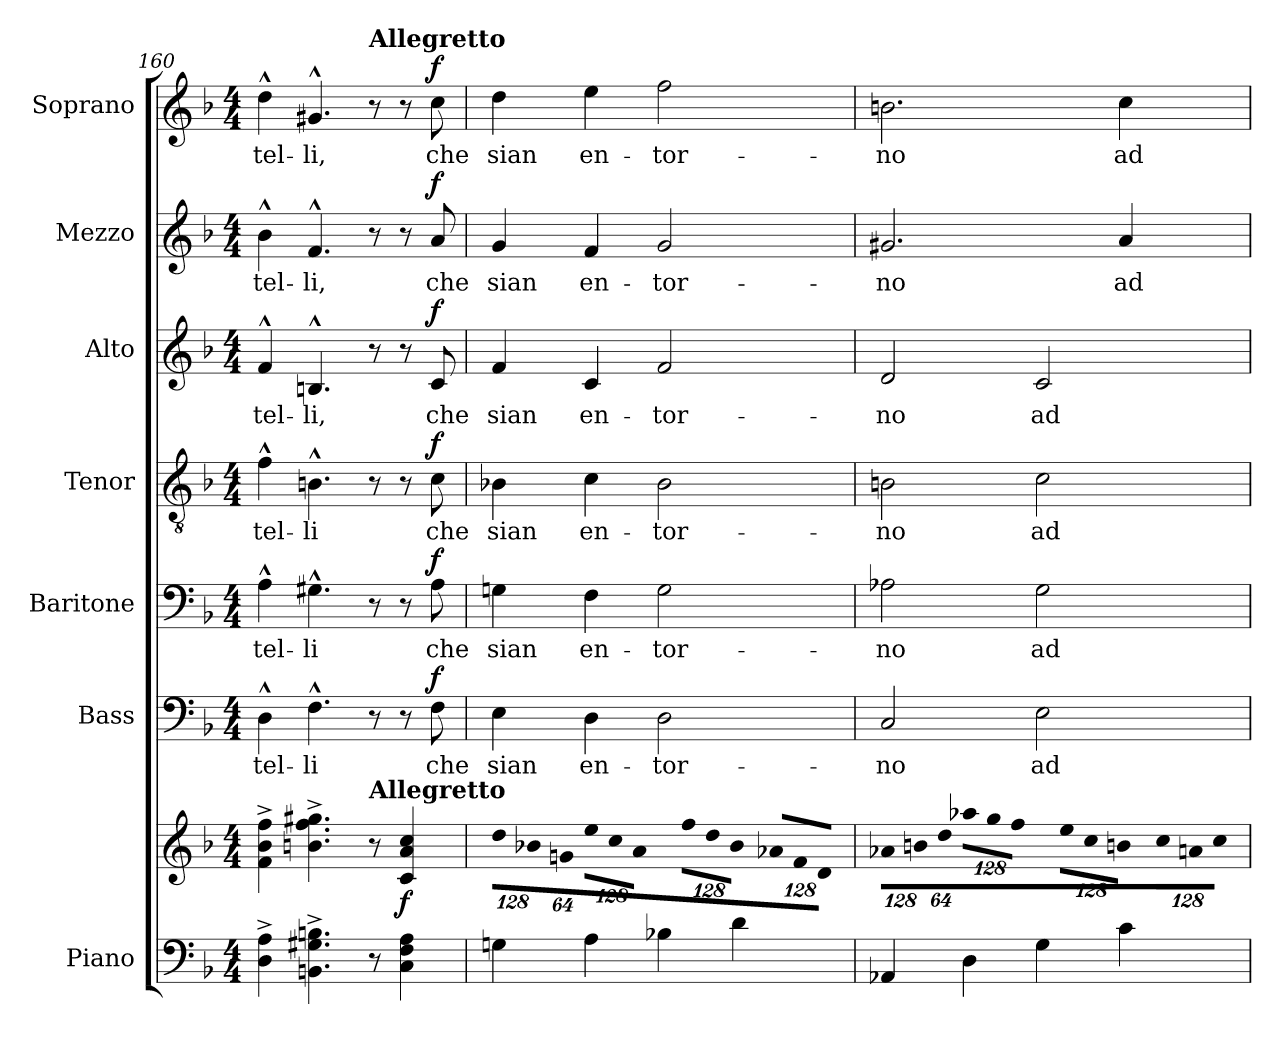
**kern	**kern	**dynam	**kern	**text	**dynam	**kern	**text	**dynam	**kern	**text	**dynam	**kern	**text	**dynam	**kern	**text	**dynam	**kern	**text	**dynam
*part7	*part7	*part7	*part6	*part6	*part6	*part5	*part5	*part5	*part4	*part4	*part4	*part3	*part3	*part3	*part2	*part2	*part2	*part1	*part1	*part1
*staff8	*staff7	*staff7/8	*staff6	*staff6	*staff6	*staff5	*staff5	*staff5	*staff4	*staff4	*staff4	*staff3	*staff3	*staff3	*staff2	*staff2	*staff2	*staff1	*staff1	*staff1
*I"Piano	*	*	*I"Bass	*	*	*I"Baritone	*	*	*I"Tenor	*	*	*I"Alto	*	*	*I"Mezzo	*	*	*I"Soprano	*	*
*I'Pno.	*	*	*I'B.	*	*	*I'Bar.	*	*	*I'T.	*	*	*I'A.	*	*	*I'M.	*	*	*I'S.	*	*
!!LO:LB:g=z
*clefF4	*clefG2	*	*clefF4	*	*	*clefF4	*	*	*clefGv2	*	*	*clefG2	*	*	*clefG2	*	*	*clefG2	*	*
*	*	*	*	*	*	*	*	*	*ITrd7c12	*	*	*	*	*	*	*	*	*	*	*
*k[b-]	*k[b-]	*	*k[b-]	*	*	*k[b-]	*	*	*k[b-]	*	*	*k[b-]	*	*	*k[b-]	*	*	*k[b-]	*	*
*F:	*F:	*	*F:	*	*	*F:	*	*	*F:	*	*	*F:	*	*	*F:	*	*	*F:	*	*
*M4/4	*M4/4	*	*M4/4	*	*	*M4/4	*	*	*M4/4	*	*	*M4/4	*	*	*M4/4	*	*	*M4/4	*	*
=160	=160	=160	=160	=160	=160	=160	=160	=160	=160	=160	=160	=160	=160	=160	=160	=160	=160	=160	=160	=160
!	!	!	!	!LO:LY:b:color=#000000	!	!	!	!	!	!	!	!	!	!	!	!	!	!	!	!
!	!	!	!	!	!	!	!LO:LY:b:color=#000000	!	!	!	!	!	!	!	!	!	!	!	!	!
!	!	!	!	!	!	!	!	!	!	!LO:LY:b:color=#000000	!	!	!	!	!	!	!	!	!	!
!	!	!	!	!	!	!	!	!	!	!	!	!	!LO:LY:b:color=#000000	!	!	!	!	!	!	!
!	!	!	!	!	!	!	!	!	!	!	!	!	!	!	!	!LO:LY:b:color=#000000	!	!	!	!
!	!	!	!	!	!	!	!	!	!	!	!	!	!	!	!	!	!	!	!LO:LY:b:color=#000000	!
4Di\^ 4Ai^	4fi\^ 4b-i^ 4ffi^	.	4D^^i\	-tel-	.	4A^^i\	-tel-	.	4F^^i\	-tel-	.	4f^^i/	-tel-	.	4b-^^i\	-tel-	.	4dd^^i\	-tel-	.
!	!	!	!	!LO:LY:b:color=#000000	!	!	!	!	!	!	!	!	!	!	!	!	!	!	!	!
!	!	!	!	!	!	!	!LO:LY:b:color=#000000	!	!	!	!	!	!	!	!	!	!	!	!	!
!	!	!	!	!	!	!	!	!	!	!LO:LY:b:color=#000000	!	!	!	!	!	!	!	!	!	!
!	!	!	!	!	!	!	!	!	!	!	!	!	!LO:LY:b:color=#000000	!	!	!	!	!	!	!
!	!	!	!	!	!	!	!	!	!	!	!	!	!	!	!	!LO:LY:b:color=#000000	!	!	!	!
!	!	!	!	!	!	!	!	!	!	!	!	!	!	!	!	!	!	!	!LO:LY:b:color=#000000	!
4.BBni\^ 4.G#Xi^ 4.Bni^	4.bni\^ 4.ffi^ 4.gg#Xi^	.	4.F^^i\	-li	.	4.G#X^^i\	-li	.	4.BBn^^i\	-li	.	4.Bn^^i/	-li,	.	4.f^^i/	-li,	.	4.g#X^^i/	-li,	.
*	*MM100	*	*	*	*	*	*	*	*	*	*	*	*	*	*	*	*	*MM100	*	*
!	!	!	!	!	!	!	!	!	!	!	!	!	!	!	!	!	!	!LO:TX:a:B:t=Allegretto	!	!
!	!LO:TX:a:B:t=Allegretto	!	!	!	!	!	!	!	!	!	!	!	!	!	!	!	!	!	!	!
8r	8r	.	8r	.	.	8r	.	.	8r	.	.	8r	.	.	8r	.	.	8r	.	.
4Ci\ 4Fi 4Ai	4ci/ 4ai 4cci	f	8r	.	.	8r	.	.	8r	.	.	8r	.	.	8r	.	.	8r	.	.
!	!	!	!	!LO:LY:b:color=#000000	!	!	!	!	!	!	!	!	!	!	!	!	!	!	!	!
!	!	!	!	!	!	!	!LO:LY:b:color=#000000	!	!	!	!	!	!	!	!	!	!	!	!	!
!	!	!	!	!	!	!	!	!	!	!LO:LY:b:color=#000000	!	!	!	!	!	!	!	!	!	!
!	!	!	!	!	!	!	!	!	!	!	!	!	!LO:LY:b:color=#000000	!	!	!	!	!	!	!
!	!	!	!	!	!	!	!	!	!	!	!	!	!	!	!	!LO:LY:b:color=#000000	!	!	!	!
!	!	!	!	!	!	!	!	!	!	!	!	!	!	!	!	!	!	!	!LO:LY:b:color=#000000	!
.	.	.	8Fi\	che	f	8Ai\	che	f	8Ci\	che	f	8ci/	che	f	8ai/	che	f	8cci\	che	f
=161	=161	=161	=161	=161	=161	=161	=161	=161	=161	=161	=161	=161	=161	=161	=161	=161	=161	=161	=161	=161
*	*Xbrackettup	*	*	*	*	*	*	*	*	*	*	*	*	*	*	*	*	*	*	*
!	!LO:N:vis=8	!	!	!	!	!	!	!	!	!	!	!	!	!	!	!	!	!	!	!
!	!	!	!	!LO:LY:b:color=#000000	!	!	!	!	!	!	!	!	!	!	!	!	!	!	!	!
!	!	!	!	!	!	!	!LO:LY:b:color=#000000	!	!	!	!	!	!	!	!	!	!	!	!	!
!	!	!	!	!	!	!	!	!	!	!LO:LY:b:color=#000000	!	!	!	!	!	!	!	!	!	!
!	!	!	!	!	!	!	!	!	!	!	!	!	!LO:LY:b:color=#000000	!	!	!	!	!	!	!
!	!	!	!	!	!	!	!	!	!	!	!	!	!	!	!	!LO:LY:b:color=#000000	!	!	!	!
!	!	!	!	!	!	!	!	!	!	!	!	!	!	!	!	!	!	!	!LO:LY:b:color=#000000	!
4Gni\	1024%85ddi\L	.	4Ei\	sian	.	4Gni\	sian	.	4BB-Xi\	sian	.	4fi/	sian	.	4gi/	sian	.	4ddi\	sian	.
!	!LO:N:vis=8	!	!	!	!	!	!	!	!	!	!	!	!	!	!	!	!	!	!	!
.	1024%85b-Xi\	.	.	.	.	.	.	.	.	.	.	.	.	.	.	.	.	.	.	.
!	!LO:N:vis=8	!	!	!	!	!	!	!	!	!	!	!	!	!	!	!	!	!	!	!
.	512%43gni\J	.	.	.	.	.	.	.	.	.	.	.	.	.	.	.	.	.	.	.
!	!LO:N:vis=8	!	!	!	!	!	!	!	!	!	!	!	!	!	!	!	!	!	!	!
!	!	!	!	!LO:LY:b:color=#000000	!	!	!	!	!	!	!	!	!	!	!	!	!	!	!	!
!	!	!	!	!	!	!	!LO:LY:b:color=#000000	!	!	!	!	!	!	!	!	!	!	!	!	!
!	!	!	!	!	!	!	!	!	!	!LO:LY:b:color=#000000	!	!	!	!	!	!	!	!	!	!
!	!	!	!	!	!	!	!	!	!	!	!	!	!LO:LY:b:color=#000000	!	!	!	!	!	!	!
!	!	!	!	!	!	!	!	!	!	!	!	!	!	!	!	!LO:LY:b:color=#000000	!	!	!	!
!	!	!	!	!	!	!	!	!	!	!	!	!	!	!	!	!	!	!	!LO:LY:b:color=#000000	!
4Ai\	1024%85eei\L	.	4Di\	en-	.	4Fi\	en-	.	4Ci\	en-	.	4ci/	en-	.	4fi/	en-	.	4eei\	en-	.
!	!LO:N:vis=8	!	!	!	!	!	!	!	!	!	!	!	!	!	!	!	!	!	!	!
.	1024%85cci\	.	.	.	.	.	.	.	.	.	.	.	.	.	.	.	.	.	.	.
!	!LO:N:vis=8	!	!	!	!	!	!	!	!	!	!	!	!	!	!	!	!	!	!	!
.	512%43ai\J	.	.	.	.	.	.	.	.	.	.	.	.	.	.	.	.	.	.	.
!	!LO:N:vis=8	!	!	!	!	!	!	!	!	!	!	!	!	!	!	!	!	!	!	!
!	!	!	!	!LO:LY:b:color=#000000	!	!	!	!	!	!	!	!	!	!	!	!	!	!	!	!
!	!	!	!	!	!	!	!LO:LY:b:color=#000000	!	!	!	!	!	!	!	!	!	!	!	!	!
!	!	!	!	!	!	!	!	!	!	!LO:LY:b:color=#000000	!	!	!	!	!	!	!	!	!	!
!	!	!	!	!	!	!	!	!	!	!	!	!	!LO:LY:b:color=#000000	!	!	!	!	!	!	!
!	!	!	!	!	!	!	!	!	!	!	!	!	!	!	!	!LO:LY:b:color=#000000	!	!	!	!
!	!	!	!	!	!	!	!	!	!	!	!	!	!	!	!	!	!	!	!LO:LY:b:color=#000000	!
4B-Xi\	1024%85ffi\L	.	2Di\	-tor-	.	2Gi\	-tor-	.	2BB-i\	-tor-	.	2fi/	-tor-	.	2gi/	-tor-	.	2ffi\	-tor-	.
!	!LO:N:vis=8	!	!	!	!	!	!	!	!	!	!	!	!	!	!	!	!	!	!	!
.	1024%85ddi\	.	.	.	.	.	.	.	.	.	.	.	.	.	.	.	.	.	.	.
!	!LO:N:vis=8	!	!	!	!	!	!	!	!	!	!	!	!	!	!	!	!	!	!	!
.	512%43b-i\J	.	.	.	.	.	.	.	.	.	.	.	.	.	.	.	.	.	.	.
!	!LO:N:vis=8	!	!	!	!	!	!	!	!	!	!	!	!	!	!	!	!	!	!	!
4di\	1024%85a-Xi/L	.	.	.	.	.	.	.	.	.	.	.	.	.	.	.	.	.	.	.
!	!LO:N:vis=8	!	!	!	!	!	!	!	!	!	!	!	!	!	!	!	!	!	!	!
.	1024%85fi/	.	.	.	.	.	.	.	.	.	.	.	.	.	.	.	.	.	.	.
!	!LO:N:vis=8	!	!	!	!	!	!	!	!	!	!	!	!	!	!	!	!	!	!	!
.	512%43di/J	.	.	.	.	.	.	.	.	.	.	.	.	.	.	.	.	.	.	.
=162	=162	=162	=162	=162	=162	=162	=162	=162	=162	=162	=162	=162	=162	=162	=162	=162	=162	=162	=162	=162
!	!LO:N:vis=8	!	!	!	!	!	!	!	!	!	!	!	!	!	!	!	!	!	!	!
!	!	!	!	!LO:LY:b:color=#000000	!	!	!	!	!	!	!	!	!	!	!	!	!	!	!	!
!	!	!	!	!	!	!	!LO:LY:b:color=#000000	!	!	!	!	!	!	!	!	!	!	!	!	!
!	!	!	!	!	!	!	!	!	!	!LO:LY:b:color=#000000	!	!	!	!	!	!	!	!	!	!
!	!	!	!	!	!	!	!	!	!	!	!	!	!LO:LY:b:color=#000000	!	!	!	!	!	!	!
!	!	!	!	!	!	!	!	!	!	!	!	!	!	!	!	!LO:LY:b:color=#000000	!	!	!	!
!	!	!	!	!	!	!	!	!	!	!	!	!	!	!	!	!	!	!	!LO:LY:b:color=#000000	!
4AA-Xi/	1024%85a-Xi\L	.	2Ci/	-no	.	2A-Xi\	-no	.	2BBni\	-no	.	2di/	-no	.	2.g#Xi/	-no	.	2.bni\	-no	.
!	!LO:N:vis=8	!	!	!	!	!	!	!	!	!	!	!	!	!	!	!	!	!	!	!
.	1024%85bni\	.	.	.	.	.	.	.	.	.	.	.	.	.	.	.	.	.	.	.
!	!LO:N:vis=8	!	!	!	!	!	!	!	!	!	!	!	!	!	!	!	!	!	!	!
.	512%43ddi\J	.	.	.	.	.	.	.	.	.	.	.	.	.	.	.	.	.	.	.
!	!LO:N:vis=8	!	!	!	!	!	!	!	!	!	!	!	!	!	!	!	!	!	!	!
4Di\	1024%85aa-Xi\L	.	.	.	.	.	.	.	.	.	.	.	.	.	.	.	.	.	.	.
!	!LO:N:vis=8	!	!	!	!	!	!	!	!	!	!	!	!	!	!	!	!	!	!	!
.	1024%85ggi\	.	.	.	.	.	.	.	.	.	.	.	.	.	.	.	.	.	.	.
!	!LO:N:vis=8	!	!	!	!	!	!	!	!	!	!	!	!	!	!	!	!	!	!	!
.	512%43ffi\J	.	.	.	.	.	.	.	.	.	.	.	.	.	.	.	.	.	.	.
!	!LO:N:vis=8	!	!	!	!	!	!	!	!	!	!	!	!	!	!	!	!	!	!	!
!	!	!	!	!LO:LY:b:color=#000000	!	!	!	!	!	!	!	!	!	!	!	!	!	!	!	!
!	!	!	!	!	!	!	!LO:LY:b:color=#000000	!	!	!	!	!	!	!	!	!	!	!	!	!
!	!	!	!	!	!	!	!	!	!	!LO:LY:b:color=#000000	!	!	!	!	!	!	!	!	!	!
!	!	!	!	!	!	!	!	!	!	!	!	!	!LO:LY:b:color=#000000	!	!	!	!	!	!	!
4Gi\	1024%85eei\L	.	2Ei\	ad	.	2Gi\	ad	.	2Ci\	ad	.	2ci/	ad	.	.	.	.	.	.	.
!	!LO:N:vis=8	!	!	!	!	!	!	!	!	!	!	!	!	!	!	!	!	!	!	!
.	1024%85cci\	.	.	.	.	.	.	.	.	.	.	.	.	.	.	.	.	.	.	.
!	!LO:N:vis=8	!	!	!	!	!	!	!	!	!	!	!	!	!	!	!	!	!	!	!
.	512%43bni\J	.	.	.	.	.	.	.	.	.	.	.	.	.	.	.	.	.	.	.
!	!LO:N:vis=8	!	!	!	!	!	!	!	!	!	!	!	!	!	!	!	!	!	!	!
!	!	!	!	!	!	!	!	!	!	!	!	!	!	!	!	!LO:LY:b:color=#000000	!	!	!	!
!	!	!	!	!	!	!	!	!	!	!	!	!	!	!	!	!	!	!	!LO:LY:b:color=#000000	!
4ci\	1024%85cci\L	.	.	.	.	.	.	.	.	.	.	.	.	.	4ai/	ad	.	4cci\	ad	.
!	!LO:N:vis=8	!	!	!	!	!	!	!	!	!	!	!	!	!	!	!	!	!	!	!
.	1024%85ani\	.	.	.	.	.	.	.	.	.	.	.	.	.	.	.	.	.	.	.
!	!LO:N:vis=8	!	!	!	!	!	!	!	!	!	!	!	!	!	!	!	!	!	!	!
.	512%43cci\J	.	.	.	.	.	.	.	.	.	.	.	.	.	.	.	.	.	.	.
=	=	=	=	=	=	=	=	=	=	=	=	=	=	=	=	=	=	=	=	=
*-	*-	*-	*-	*-	*-	*-	*-	*-	*-	*-	*-	*-	*-	*-	*-	*-	*-	*-	*-	*-
